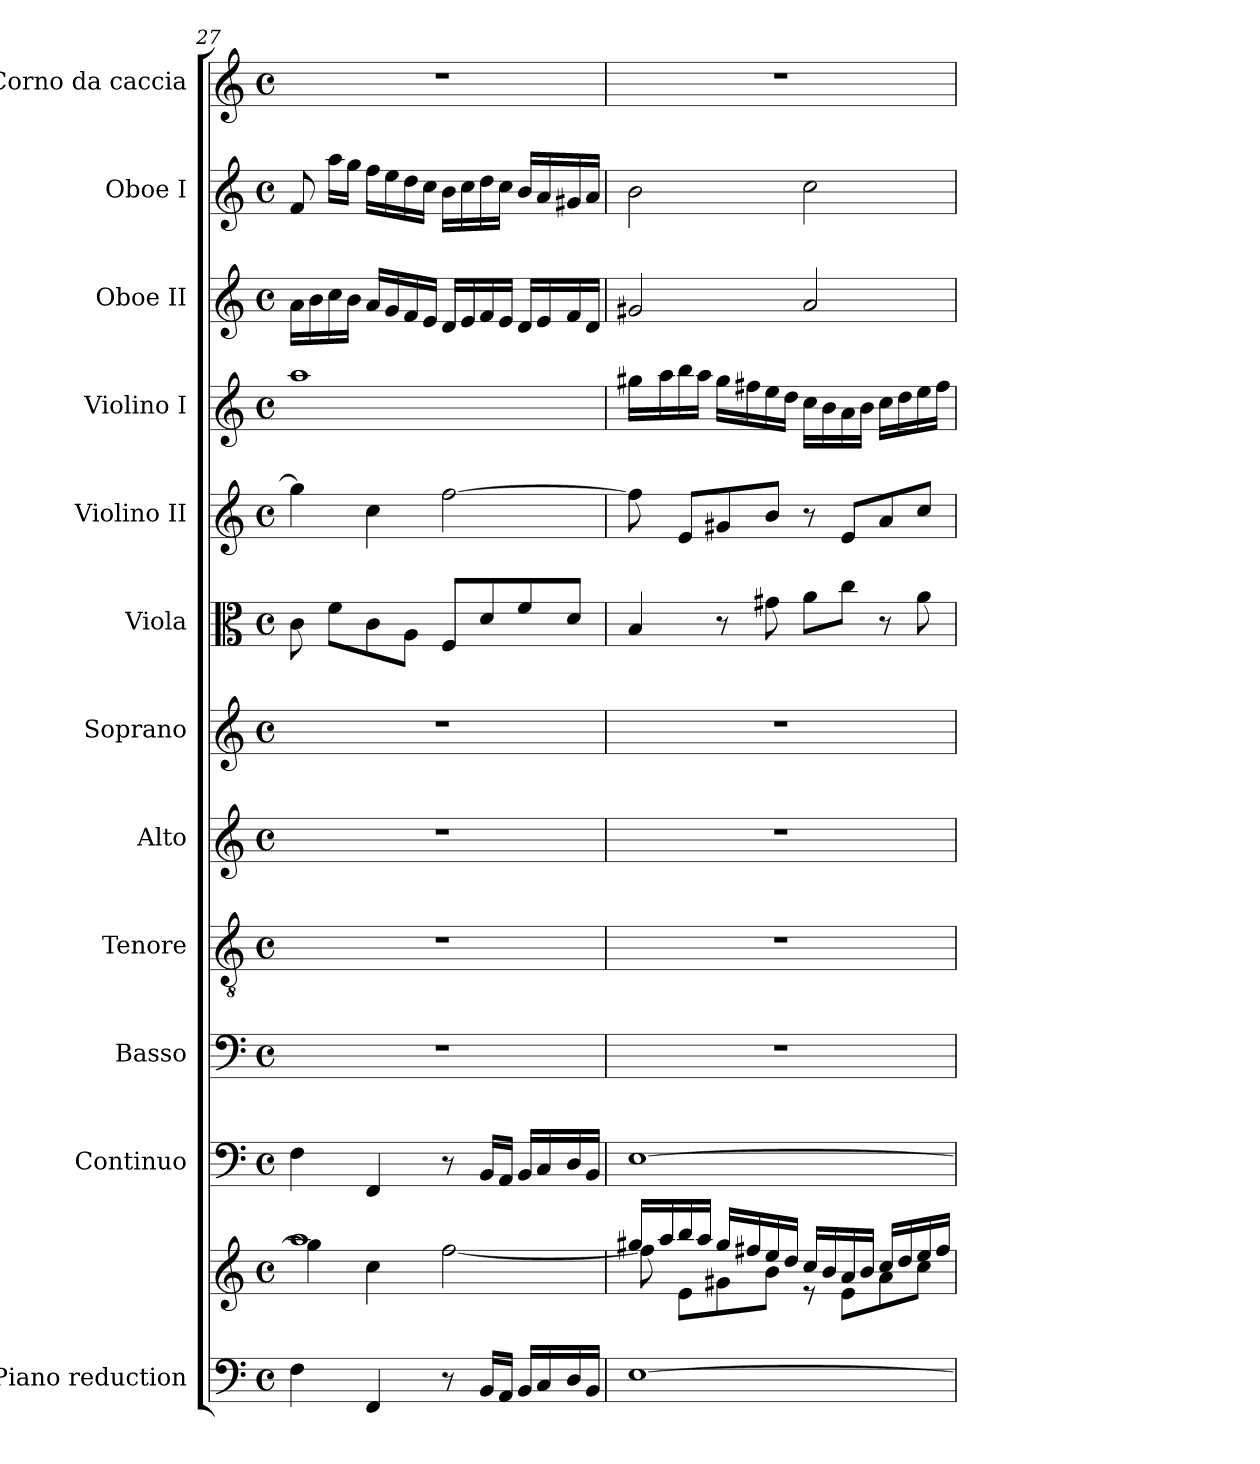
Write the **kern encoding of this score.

**kern	**kern	**kern	**kern	**kern	**kern	**kern	**kern	**kern	**kern	**kern	**kern	**kern
*part12	*part12	*part11	*part10	*part9	*part8	*part7	*part6	*part5	*part4	*part3	*part2	*part1
*staff13	*staff12	*staff11	*staff10	*staff9	*staff8	*staff7	*staff6	*staff5	*staff4	*staff3	*staff2	*staff1
*I"Piano reduction	*	*I"Continuo	*I"Basso	*I"Tenore	*I"Alto	*I"Soprano	*I"Viola	*I"Violino II	*I"Violino I	*I"Oboe II	*I"Oboe I	*I"Corno da caccia
*I'Pno	*	*	*	*	*	*	*I'Vla	*I'Vln	*I'Vln	*I'Ob	*I'Ob	*
!!LO:PB:g=z
*clefF4	*clefG2	*clefF4	*clefF4	*clefGv2	*clefG2	*clefG2	*clefC3	*clefG2	*clefG2	*clefG2	*clefG2	*clefG2
*	*	*	*	*	*	*	*	*	*	*	*	*ITrd7c12
*k[]	*k[]	*k[]	*k[]	*k[]	*k[]	*k[]	*k[]	*k[]	*k[]	*k[]	*k[]	*k[]
*M4/4	*M4/4	*M4/4	*M4/4	*M4/4	*M4/4	*M4/4	*M4/4	*M4/4	*M4/4	*M4/4	*M4/4	*M4/4
*met(c)	*met(c)	*met(c)	*met(c)	*met(c)	*met(c)	*met(c)	*met(c)	*met(c)	*met(c)	*met(c)	*met(c)	*met(c)
=27	=27	=27	=27	=27	=27	=27	=27	=27	=27	=27	=27	=27
*	*^	*	*	*	*	*	*	*	*	*	*	*
4F\	1aa	4gg\]	4F\	1r	1r	1r	1r	8c\	4gg\]	1aa	16a\LL	8f/	1r
.	.	.	.	.	.	.	.	.	.	.	16b\	.	.
.	.	.	.	.	.	.	.	8f\L	.	.	16cc\	16aa\LL	.
.	.	.	.	.	.	.	.	.	.	.	16b\JJ	16gg\JJ	.
4FF/	.	4cc\	4FF/	.	.	.	.	8c\	4cc\	.	16a/LL	16ff\LL	.
.	.	.	.	.	.	.	.	.	.	.	16g/	16ee\	.
.	.	.	.	.	.	.	.	8A\J	.	.	16f/	16dd\	.
.	.	.	.	.	.	.	.	.	.	.	16e/JJ	16cc\JJ	.
8r	.	[2ff\	8r	.	.	.	.	8F/L	[2ff\	.	16d/LL	16b\LL	.
.	.	.	.	.	.	.	.	.	.	.	16e/	16cc\	.
16BB/LL	.	.	16BB/LL	.	.	.	.	8d/	.	.	16f/	16dd\	.
16AA/JJ	.	.	16AA/JJ	.	.	.	.	.	.	.	16e/JJ	16cc\JJ	.
16BB/LL	.	.	16BB/LL	.	.	.	.	8f/	.	.	16d/LL	16b/LL	.
16C/	.	.	16C/	.	.	.	.	.	.	.	16e/	16a/	.
16D/	.	.	16D/	.	.	.	.	8d/J	.	.	16f/	16g#X/	.
16BB/JJ	.	.	16BB/JJ	.	.	.	.	.	.	.	16d/JJ	16a/JJ	.
=28	=28	=28	=28	=28	=28	=28	=28	=28	=28	=28	=28	=28	=28
[1E	16gg#X/LL	8ff\]	[1E	1r	1r	1r	1r	4B/	8ff\]	16gg#X\LL	2g#X/	2b\	1r
.	16aa/	.	.	.	.	.	.	.	.	16aa\	.	.	.
.	16bb/	8e\L	.	.	.	.	.	.	8e/L	16bb\	.	.	.
.	16aa/JJ	.	.	.	.	.	.	.	.	16aa\JJ	.	.	.
.	16gg#/LL	8g#X\	.	.	.	.	.	8r	8g#X/	16gg#\LL	.	.	.
.	16ff#X/	.	.	.	.	.	.	.	.	16ff#X\	.	.	.
.	16ee/	8b\J	.	.	.	.	.	8g#X\	8b/J	16ee\	.	.	.
.	16dd/JJ	.	.	.	.	.	.	.	.	16dd\JJ	.	.	.
.	16cc/LL	8r	.	.	.	.	.	8a\L	8r	16cc\LL	2a/	2cc\	.
.	16b/	.	.	.	.	.	.	.	.	16b\	.	.	.
.	16a/	8e\L	.	.	.	.	.	8cc\J	8e/L	16a\	.	.	.
.	16b/JJ	.	.	.	.	.	.	.	.	16b\JJ	.	.	.
.	16cc/LL	8a\	.	.	.	.	.	8r	8a/	16cc\LL	.	.	.
.	16dd/	.	.	.	.	.	.	.	.	16dd\	.	.	.
.	16ee/	8cc\J	.	.	.	.	.	8a\	8cc/J	16ee\	.	.	.
.	16ff#/JJ	.	.	.	.	.	.	.	.	16ff#\JJ	.	.	.
*	*v	*v	*	*	*	*	*	*	*	*	*	*	*
=	=	=	=	=	=	=	=	=	=	=	=	=
*-	*-	*-	*-	*-	*-	*-	*-	*-	*-	*-	*-	*-
